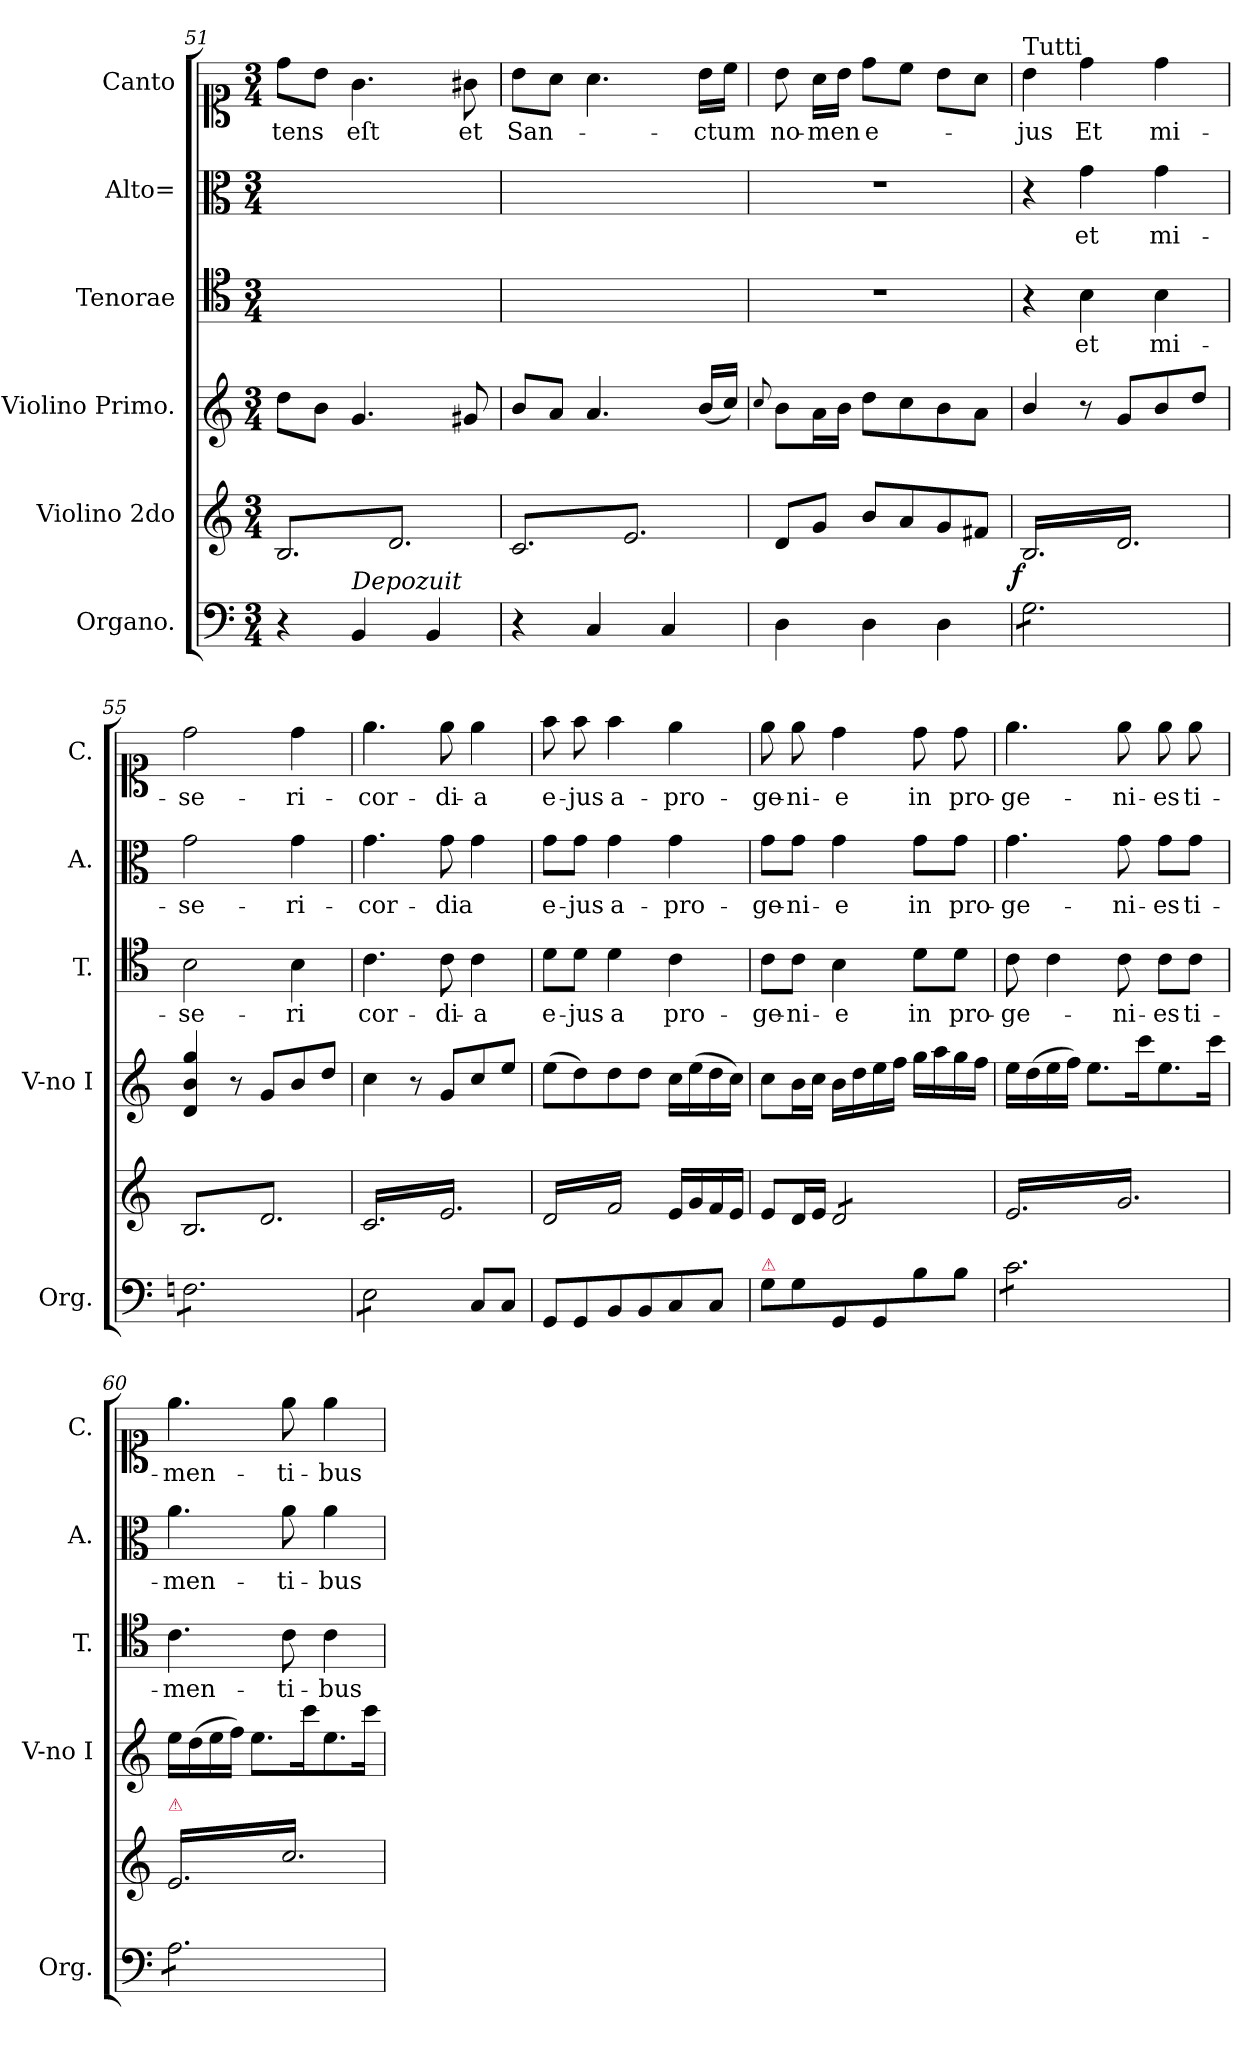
**kern	**kern	**dynam	**kern	**kern	**text	**kern	**text	**kern	**text
*part6	*part5	*part5	*part4	*part3	*part3	*part2	*part2	*part1	*part1
*staff6	*staff5	*staff5	*staff4	*staff3	*staff3	*staff2	*staff2	*staff1	*staff1
*I"Organo.	*I"Violino 2do	*	*I"Violino Primo.	*I"Tenorae	*	*I"Alto=	*	*I"Canto	*
*I'Org.	*	*	*I'V-no I	*I'T.	*	*I'A.	*	*I'C.	*
*clefF4	*clefG2	*	*clefG2	*clefC4	*	*clefC3	*	*clefC1	*
*k[]	*k[]	*	*k[]	*k[]	*	*k[]	*	*k[]	*
*C:	*C:	*	*C:	*C:	*	*C:	*	*C:	*
*M3/4	*M3/4	*	*M3/4	*M3/4	*	*M3/4	*	*M3/4	*
=51	=51	=51	=51	=51	=51	=51	=51	=51	=51
*	*tremolo	*	*	*	*	*	*	*	*
4r	8B/L	.	8dd\L	2.ryy	.	2.ryy	.	8dd\L	-tens
.	8d/	.	8b\J	.	.	.	.	8b\J	.
!LO:TX:a:i:t=Depozuit	!	!	!	!	!	!	!	!	!
4BB/	8B/	.	4.g/	.	.	.	.	4.g\	eſt
.	8d/	.	.	.	.	.	.	.	.
4BB/	8B/	.	.	.	.	.	.	.	.
.	8d/J	.	8g#X/	.	.	.	.	8g#X\	et
=52	=52	=52	=52	=52	=52	=52	=52	=52	=52
4r	8c/L	.	8b/L	2.ryy	.	2.ryy	.	8b\L	San-
.	8e/	.	8a/J	.	.	.	.	8a\J	.
4C/	8c/	.	4.a/	.	.	.	.	4.a\	.
.	8e/	.	.	.	.	.	.	.	.
4C/	8c/	.	.	.	.	.	.	.	.
.	8e/J	.	(16b/LL	.	.	.	.	16b\LL	-ctum
*	*Xtremolo	*	*	*	*	*	*	*	*
.	.	.	16cc/JJ)	.	.	.	.	16cc\JJ	.
=53	=53	=53	=53	=53	=53	=53	=53	=53	=53
.	.	.	8qqcc/	.	.	.	.	.	.
4D\	8d/L	.	8b\L	2.r	.	2.r	.	8b\	no-
.	8g/J	.	16a\L	.	.	.	.	16a\LL	-men
.	.	.	16b\JJ	.	.	.	.	16b\JJ	.
4D\	8b/L	.	8dd\L	.	.	.	.	8dd\L	e-
.	8a/	.	8cc\	.	.	.	.	8cc\J	.
4D\	8g/	.	8b\	.	.	.	.	8b\L	.
.	8f#X/J	.	8a\J	.	.	.	.	8a\J	.
=54	=54	=54	=54	=54	=54	=54	=54	=54	=54
!	!	!	!	!	!	!	!	!LO:TX:a:t=Tutti	!
!LO:TX:a:t=Tutti	!	!	!	!	!	!	!	!	!
!	!	!LO:DY:rj	!	!	!	!	!	!	!
*tremolo	*	*	*	*	*	*	*	*	*
*	*tremolo	*	*	*	*	*	*	*	*
8G\L	16B/LL	f	4b/	4r	.	4r	.	4b\	-jus
.	16d/	.	.	.	.	.	.	.	.
8G\	16B/	.	.	.	.	.	.	.	.
.	16d/	.	.	.	.	.	.	.	.
8G\	16B/	.	8r	4B\	et	4g\	et	4dd\	Et
.	16d/	.	.	.	.	.	.	.	.
8G\	16B/	.	8g/L	.	.	.	.	.	.
.	16d/	.	.	.	.	.	.	.	.
8G\	16B/	.	8b/	4B\	mi-	4g\	mi-	4dd\	mi-
.	16d/	.	.	.	.	.	.	.	.
8G\J	16B/	.	8dd/J	.	.	.	.	.	.
.	16d/JJ	.	.	.	.	.	.	.	.
=55	=55	=55	=55	=55	=55	=55	=55	=55	=55
8Fn\L	8B/L	.	4d/ 4b/ 4gg/	2B\	-se-	2g\	-se-	2dd\	-se-
.	.	.	.	.	.	.	.	.	.
8Fn\	8d/	.	.	.	.	.	.	.	.
.	.	.	.	.	.	.	.	.	.
8Fn\	8B/	.	8r	.	.	.	.	.	.
.	.	.	.	.	.	.	.	.	.
8Fn\	8d/	.	8g/L	.	.	.	.	.	.
8Fn\	8B/	.	8b/	4B\	-ri	4g\	-ri-	4dd\	-ri-
8Fn\J	8d/J	.	8dd/J	.	.	.	.	.	.
=56	=56	=56	=56	=56	=56	=56	=56	=56	=56
8E\L	16c/LL	.	4cc\	4.c\	-cor-	4.g\	-cor-	4.ee\	-cor-
.	16e/	.	.	.	.	.	.	.	.
8E\	16c/	.	.	.	.	.	.	.	.
.	16e/	.	.	.	.	.	.	.	.
8E\	16c/	.	8r	.	.	.	.	.	.
.	16e/	.	.	.	.	.	.	.	.
8E\J	16c/	.	8g/L	8c\	-di-	8g\	-dia	8ee\	-di-
*Xtremolo	*	*	*	*	*	*	*	*	*
.	16e/	.	.	.	.	.	.	.	.
8C/L	16c/	.	8cc/	4c\	-a	4g\	.	4ee\	-a
.	16e/	.	.	.	.	.	.	.	.
8C/J	16c/	.	8ee/J	.	.	.	.	.	.
.	16e/JJ	.	.	.	.	.	.	.	.
=57	=57	=57	=57	=57	=57	=57	=57	=57	=57
8GG/L	16d/LL	.	(8ee\L	8d\L	e-	8g\L	e-	8ff\	e-
.	16f/	.	.	.	.	.	.	.	.
8GG/	16d/	.	8dd\)	8d\J	-jus	8g\J	-jus	8ff\	-jus
.	16f/	.	.	.	.	.	.	.	.
8BB/	16d/	.	8dd\	4d\	a	4g\	a-	4ff\	a-
.	16f/	.	.	.	.	.	.	.	.
8BB/	16d/	.	8dd\J	.	.	.	.	.	.
.	16f/JJ	.	.	.	.	.	.	.	.
*	*Xtremolo	*	*	*	*	*	*	*	*
8C/	16e/LL	.	16cc\LL	4c\	pro-	4g\	-pro-	4ee\	-pro-
.	16g/	.	(16ee\	.	.	.	.	.	.
8C/J	16f/	.	16dd\	.	.	.	.	.	.
.	16e/JJ	.	16cc\JJ)	.	.	.	.	.	.
=58	=58	=58	=58	=58	=58	=58	=58	=58	=58
!LO:TX:a:color=crimson:t=⚠	!	!	!	!	!	!	!	!	!
8G\L	8e/L	.	8cc\L	8c\L	-ge-	8g\L	-ge-	8ee\	-ge-
8G\	16d/L	.	16b\L	8c\J	-ni-	8g\J	-ni-	8ee\	-ni-
.	16e/JJ	.	16cc\JJ	.	.	.	.	.	.
*	*tremolo	*	*	*	*	*	*	*	*
8GG/	8d/L	.	16b\LL	4B\	-e	4g\	-e	4dd\	-e
.	.	.	16dd\	.	.	.	.	.	.
8GG/	8d/	.	16ee\	.	.	.	.	.	.
.	.	.	16ff\JJ	.	.	.	.	.	.
8B\	8d/	.	16gg\LL	8d\L	in	8g\L	in	8dd\	in
.	.	.	16aa\	.	.	.	.	.	.
8B\J	8d/J	.	16gg\	8d\J	pro-	8g\J	pro-	8dd\	pro-
.	.	.	16ff\JJ	.	.	.	.	.	.
=59	=59	=59	=59	=59	=59	=59	=59	=59	=59
*tremolo	*	*	*	*	*	*	*	*	*
8c\L	16e/LL	.	16ee\LL	8c\	-ge-	4.g\	-ge-	4.ee\	-ge-
.	16g/	.	(16dd\	.	.	.	.	.	.
8c\	16e/	.	16ee\	4c\	.	.	.	.	.
.	16g/	.	16ff\JJ)	.	.	.	.	.	.
8c\	16e/	.	8.ee\L	.	.	.	.	.	.
.	16g/	.	.	.	.	.	.	.	.
8c\	16e/	.	.	8c\	-ni-	8g\	-ni-	8ee\	-ni-
.	16g/	.	16ccc\K	.	.	.	.	.	.
8c\	16e/	.	8.ee\	8c\L	-es	8g\L	-es	8ee\	-es
.	16g/	.	.	.	.	.	.	.	.
8c\J	16e/	.	.	8c\J	ti-	8g\J	ti-	8ee\	ti-
.	16g/JJ	.	16ccc\Jk	.	.	.	.	.	.
=60	=60	=60	=60	=60	=60	=60	=60	=60	=60
!	!LO:TX:a:color=crimson:t=⚠	!	!	!	!	!	!	!	!
8A\L	16e/LL	.	16ee\LL	4.c\	-men-	4.a\	-men-	4.ee\	-men-
.	16cc/	.	(16dd\	.	.	.	.	.	.
8A\	16e/	.	16ee\	.	.	.	.	.	.
.	16cc/	.	16ff\JJ)	.	.	.	.	.	.
8A\	16e/	.	8.ee\L	.	.	.	.	.	.
.	16cc/	.	.	.	.	.	.	.	.
8A\	16e/	.	.	8c\	-ti-	8a\	-ti-	8ee\	-ti-
.	16cc/	.	16ccc\K	.	.	.	.	.	.
8A\	16e/	.	8.ee\	4c\	-bus	4a\	-bus	4ee\	-bus
.	16cc/	.	.	.	.	.	.	.	.
8A\J	16e/	.	.	.	.	.	.	.	.
*Xtremolo	*	*	*	*	*	*	*	*	*
.	16cc/JJ	.	16ccc\Jk	.	.	.	.	.	.
*	*Xtremolo	*	*	*	*	*	*	*	*
.	.	.	.	.	.	.	.	.	.
.	.	.	.	.	.	.	.	.	.
.	.	.	.	.	.	.	.	.	.
.	.	.	.	.	.	.	.	.	.
.	.	.	.	.	.	.	.	.	.
.	.	.	.	.	.	.	.	.	.
=	=	=	=	=	=	=	=	=	=
*-	*-	*-	*-	*-	*-	*-	*-	*-	*-
